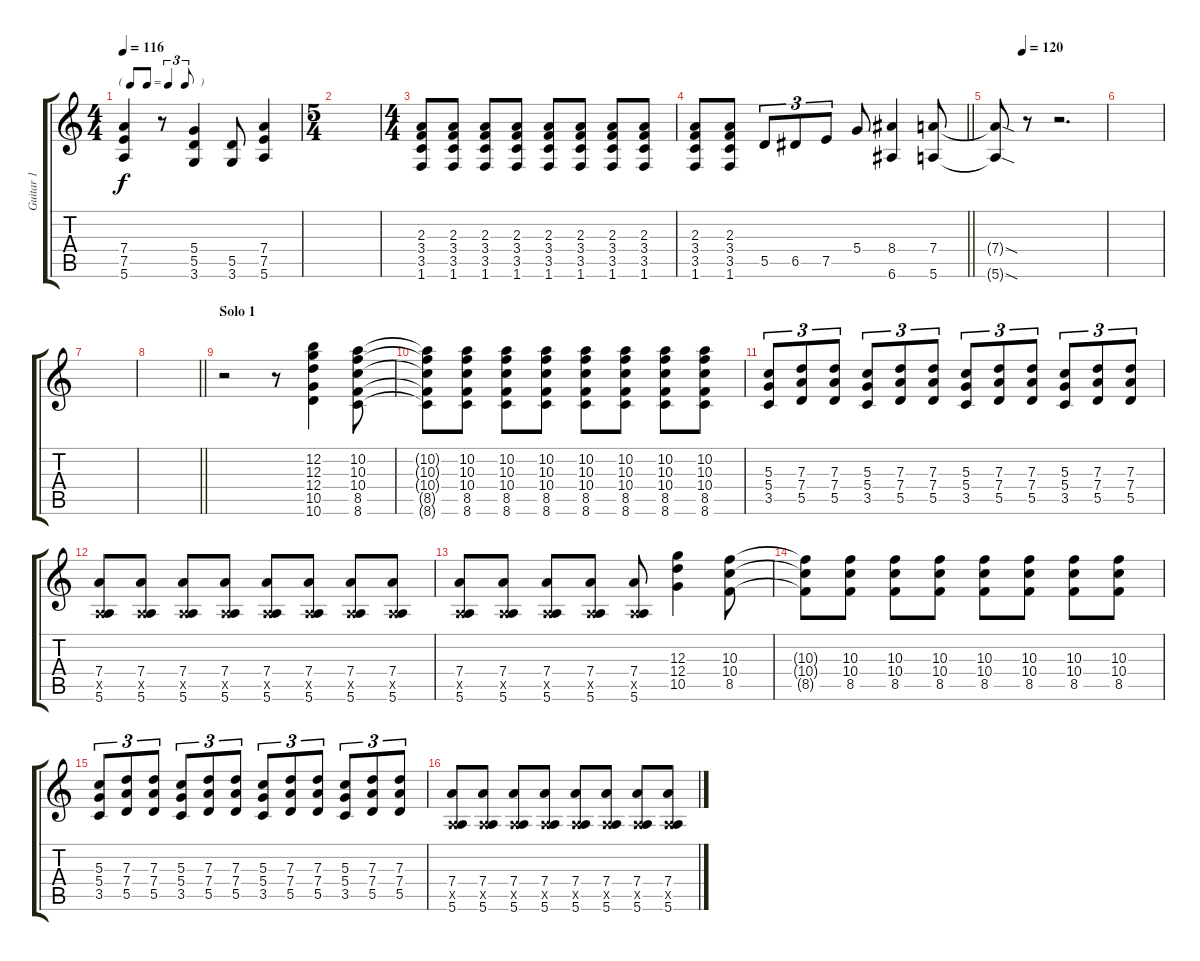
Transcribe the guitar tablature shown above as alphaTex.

\track ("Guitar 1 " "Guitar 1 ") {instrument overdrivenguitar}
\staff {score tabs}
\tuning (E4 B3 G3 D3 A2 E2) {hide}
\ts (4 4)
\tf triplet8th
\tempo 116
\clef g2
\ks c
(7.4 7.5 5.6).4{dy f} r.8 (5.4 5.5 3.6).4 (5.5 3.6).8 (7.4 7.5 5.6).4 |
\ts (5 4)
|
\ts (4 4)
(2.3 3.4 3.5 1.6).8 (2.3 3.4 3.5 1.6).8 (2.3 3.4 3.5 1.6).8 (2.3 3.4 3.5 1.6).8 (2.3 3.4 3.5 1.6).8 (2.3 3.4 3.5 1.6).8 (2.3 3.4 3.5 1.6).8 (2.3 3.4 3.5 1.6).8 |
\barLineRight lightlight
(2.3 3.4 3.5 1.6).8 (2.3 3.4 3.5 1.6).8 5.5.8{tu (3 2)} 6.5.8{tu (3 2)} 7.5.8{tu (3 2)} 5.4.8 (8.4 6.6).4 (7.4 5.6).8 |
\tempo (120 0.25)
(7.4{sod t} 5.6{sod t}).8 r.8 r.2{d} |
|
|
\barLineRight lightlight
|
\section ("" "Solo 1")
r.2 r.8 (12.2 12.3 12.4 10.5 10.6).4 (10.2 10.3 10.4 8.5 8.6).8 |
(10.2{t} 10.3{t} 10.4{t} 8.5{t} 8.6{t}).8 (10.2 10.3 10.4 8.5 8.6).8 (10.2 10.3 10.4 8.5 8.6).8 (10.2 10.3 10.4 8.5 8.6).8 (10.2 10.3 10.4 8.5 8.6).8 (10.2 10.3 10.4 8.5 8.6).8 (10.2 10.3 10.4 8.5 8.6).8 (10.2 10.3 10.4 8.5 8.6).8 |
(5.3 5.4 3.5).8{tu (3 2)} (7.3 7.4 5.5).8{tu (3 2)} (7.3 7.4 5.5).8{tu (3 2)} (5.3 5.4 3.5).8{tu (3 2)} (7.3 7.4 5.5).8{tu (3 2)} (7.3 7.4 5.5).8{tu (3 2)} (5.3 5.4 3.5).8{tu (3 2)} (7.3 7.4 5.5).8{tu (3 2)} (7.3 7.4 5.5).8{tu (3 2)} (5.3 5.4 3.5).8{tu (3 2)} (7.3 7.4 5.5).8{tu (3 2)} (7.3 7.4 5.5).8{tu (3 2)} |
(7.4 0.5{x} 5.6).8 (7.4 0.5{x} 5.6).8 (7.4 0.5{x} 5.6).8 (7.4 0.5{x} 5.6).8 (7.4 0.5{x} 5.6).8 (7.4 0.5{x} 5.6).8 (7.4 0.5{x} 5.6).8 (7.4 0.5{x} 5.6).8 |
(7.4 0.5{x} 5.6).8 (7.4 0.5{x} 5.6).8 (7.4 0.5{x} 5.6).8 (7.4 0.5{x} 5.6).8 (7.4 0.5{x} 5.6).8 (12.3 12.4 10.5).4 (10.3 10.4 8.5).8 |
(10.3{t} 10.4{t} 8.5{t}).8 (10.3 10.4 8.5).8 (10.3 10.4 8.5).8 (10.3 10.4 8.5).8 (10.3 10.4 8.5).8 (10.3 10.4 8.5).8 (10.3 10.4 8.5).8 (10.3 10.4 8.5).8 |
(5.3 5.4 3.5).8{tu (3 2)} (7.3 7.4 5.5).8{tu (3 2)} (7.3 7.4 5.5).8{tu (3 2)} (5.3 5.4 3.5).8{tu (3 2)} (7.3 7.4 5.5).8{tu (3 2)} (7.3 7.4 5.5).8{tu (3 2)} (5.3 5.4 3.5).8{tu (3 2)} (7.3 7.4 5.5).8{tu (3 2)} (7.3 7.4 5.5).8{tu (3 2)} (5.3 5.4 3.5).8{tu (3 2)} (7.3 7.4 5.5).8{tu (3 2)} (7.3 7.4 5.5).8{tu (3 2)} |
(7.4 0.5{x} 5.6).8 (7.4 0.5{x} 5.6).8 (7.4 0.5{x} 5.6).8 (7.4 0.5{x} 5.6).8 (7.4 0.5{x} 5.6).8 (7.4 0.5{x} 5.6).8 (7.4 0.5{x} 5.6).8 (7.4 0.5{x} 5.6).8
